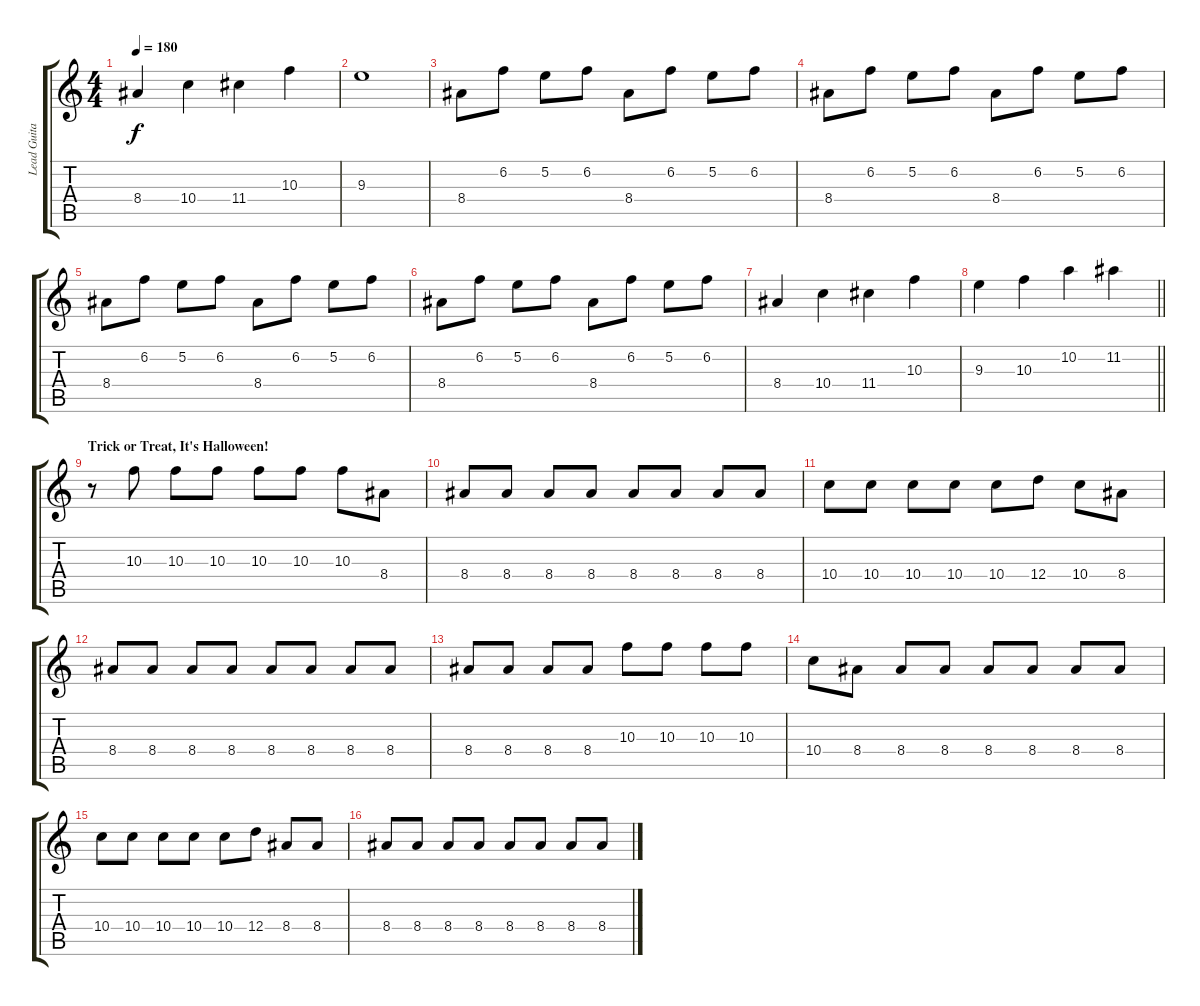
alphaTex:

\track ("Lead Guitar" "Lead Guita") {instrument overdrivenguitar}
\staff {score tabs}
\tuning (E4 B3 G3 D3 A2 E2) {hide}
\ts (4 4)
\tempo 180
\clef g2
\ks c
8.4.4{dy f} 10.4.4 11.4.4 10.3.4 |
9.3.1 |
8.4.8 6.2.8 5.2.8 6.2.8 8.4.8 6.2.8 5.2.8 6.2.8 |
8.4.8 6.2.8 5.2.8 6.2.8 8.4.8 6.2.8 5.2.8 6.2.8 |
8.4.8 6.2.8 5.2.8 6.2.8 8.4.8 6.2.8 5.2.8 6.2.8 |
8.4.8 6.2.8 5.2.8 6.2.8 8.4.8 6.2.8 5.2.8 6.2.8 |
8.4.4 10.4.4 11.4.4 10.3.4 |
\barLineRight lightlight
9.3.4 10.3.4 10.2.4 11.2.4 |
\section ("" "Trick or Treat, It's Halloween!")
r.8{volume 16} 10.3.8 10.3.8 10.3.8 10.3.8 10.3.8 10.3.8 8.4.8 |
8.4.8 8.4.8 8.4.8 8.4.8 8.4.8 8.4.8 8.4.8 8.4.8 |
10.4.8 10.4.8 10.4.8 10.4.8 10.4.8 12.4.8 10.4.8 8.4.8 |
8.4.8 8.4.8 8.4.8 8.4.8 8.4.8 8.4.8 8.4.8 8.4.8 |
8.4.8 8.4.8 8.4.8 8.4.8 10.3.8 10.3.8 10.3.8 10.3.8 |
10.4.8 8.4.8 8.4.8 8.4.8 8.4.8 8.4.8 8.4.8 8.4.8 |
10.4.8 10.4.8 10.4.8 10.4.8 10.4.8 12.4.8 8.4.8 8.4.8 |
8.4.8 8.4.8 8.4.8 8.4.8 8.4.8 8.4.8 8.4.8 8.4.8
